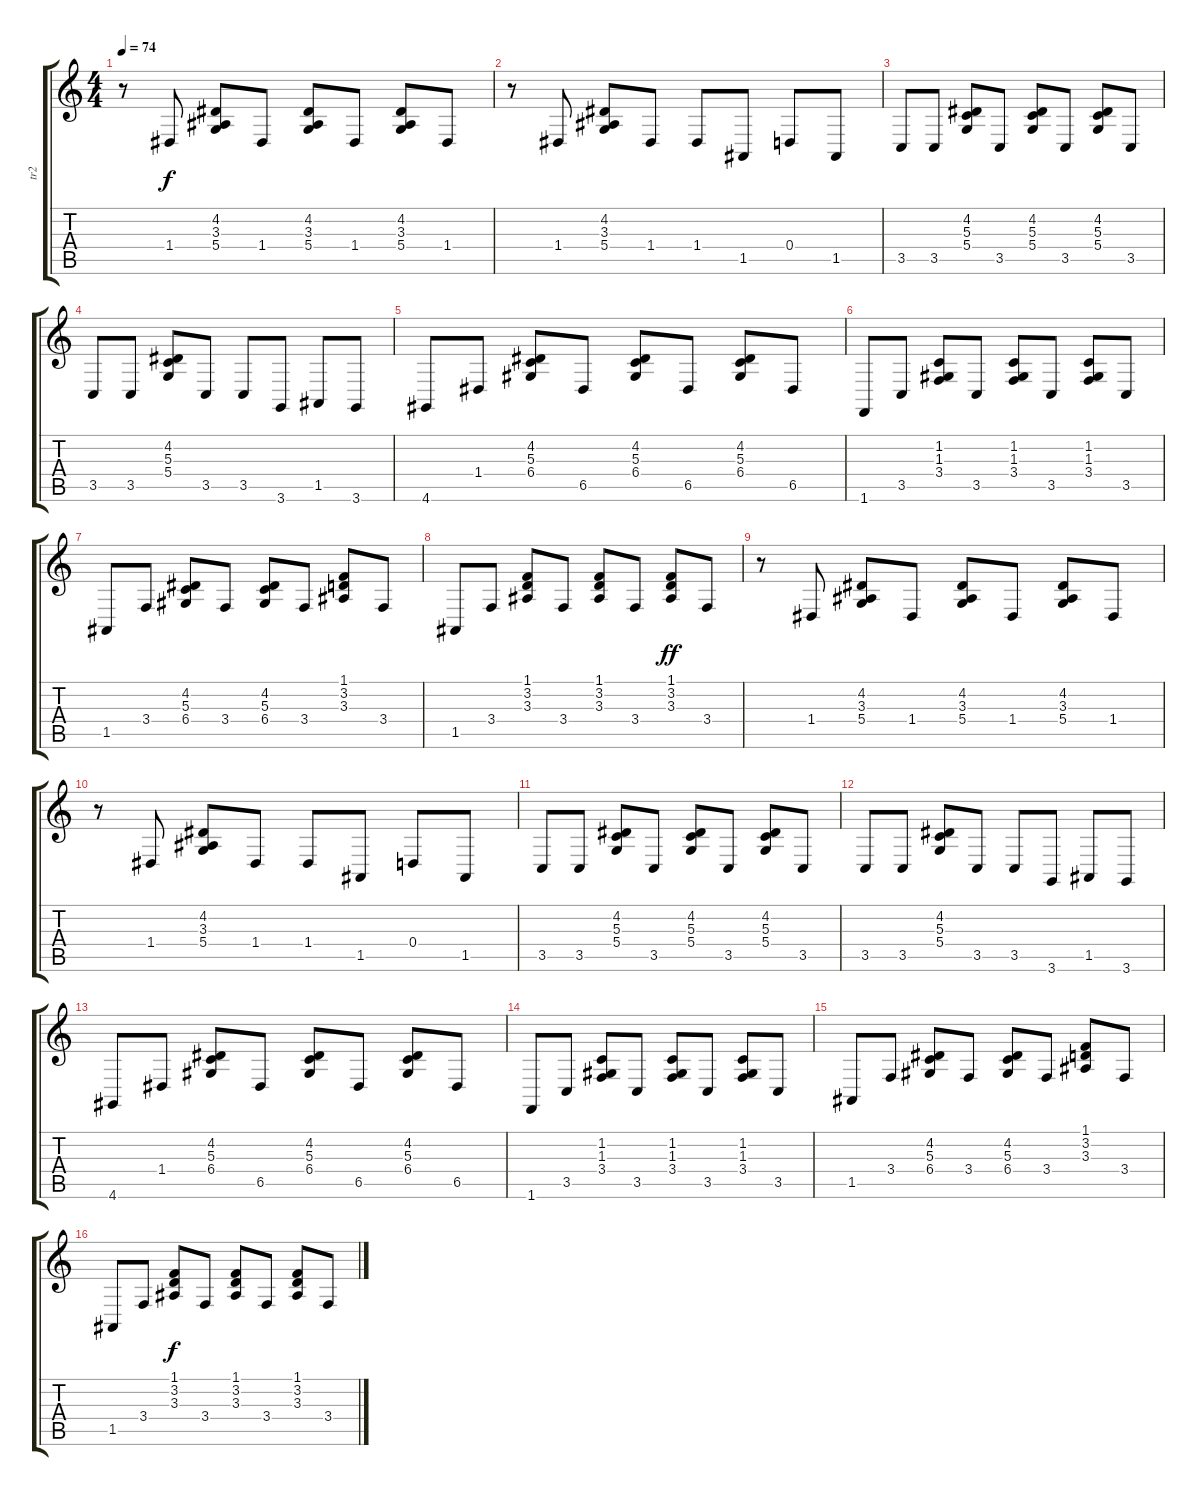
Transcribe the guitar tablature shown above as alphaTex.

\track ("tr2" "tr2") {instrument acousticgrandpiano}
\staff {score tabs}
\tuning (E4 B3 G3 D3 A2 E2) {hide}
\ts (4 4)
\tempo 74
\clef g2
\ks c
r.8{dy f} 1.4.8 (4.2 3.3 5.4).8 1.4.8 (4.2 3.3 5.4).8 1.4.8 (4.2 3.3 5.4).8 1.4.8 |
r.8 1.4.8 (4.2 3.3 5.4).8 1.4.8 1.4.8 1.5.8 0.4.8 1.5.8 |
3.5.8 3.5.8 (4.2 5.3 5.4).8 3.5.8 (4.2 5.3 5.4).8 3.5.8 (4.2 5.3 5.4).8 3.5.8 |
3.5.8 3.5.8 (4.2 5.3 5.4).8 3.5.8 3.5.8 3.6.8 1.5.8 3.6.8 |
4.6.8 1.4.8 (4.2 5.3 6.4).8 6.5.8 (4.2 5.3 6.4).8 6.5.8 (4.2 5.3 6.4).8 6.5.8 |
1.6.8 3.5.8 (1.2 1.3 3.4).8 3.5.8 (1.2 1.3 3.4).8 3.5.8 (1.2 1.3 3.4).8 3.5.8 |
1.5.8 3.4.8 (4.2 5.3 6.4).8 3.4.8 (4.2 5.3 6.4).8 3.4.8 (1.1 3.2 3.3).8 3.4.8 |
1.5.8 3.4.8 (1.1 3.2 3.3).8 3.4.8 (1.1 3.2 3.3).8 3.4.8 (1.1 3.2 3.3).8{dy ff} 3.4.8 |
r.8 1.4.8 (4.2 3.3 5.4).8 1.4.8 (4.2 3.3 5.4).8 1.4.8 (4.2 3.3 5.4).8 1.4.8 |
r.8 1.4.8 (4.2 3.3 5.4).8 1.4.8 1.4.8 1.5.8 0.4.8 1.5.8 |
3.5.8 3.5.8 (4.2 5.3 5.4).8 3.5.8 (4.2 5.3 5.4).8 3.5.8 (4.2 5.3 5.4).8 3.5.8 |
3.5.8 3.5.8 (4.2 5.3 5.4).8 3.5.8 3.5.8 3.6.8 1.5.8 3.6.8 |
4.6.8 1.4.8 (4.2 5.3 6.4).8 6.5.8 (4.2 5.3 6.4).8 6.5.8 (4.2 5.3 6.4).8 6.5.8 |
1.6.8 3.5.8 (1.2 1.3 3.4).8 3.5.8 (1.2 1.3 3.4).8 3.5.8 (1.2 1.3 3.4).8 3.5.8 |
1.5.8 3.4.8 (4.2 5.3 6.4).8 3.4.8 (4.2 5.3 6.4).8 3.4.8 (1.1 3.2 3.3).8 3.4.8 |
1.5.8 3.4.8 (1.1 3.2 3.3).8{dy f} 3.4.8 (1.1 3.2 3.3).8 3.4.8 (1.1 3.2 3.3).8 3.4.8
